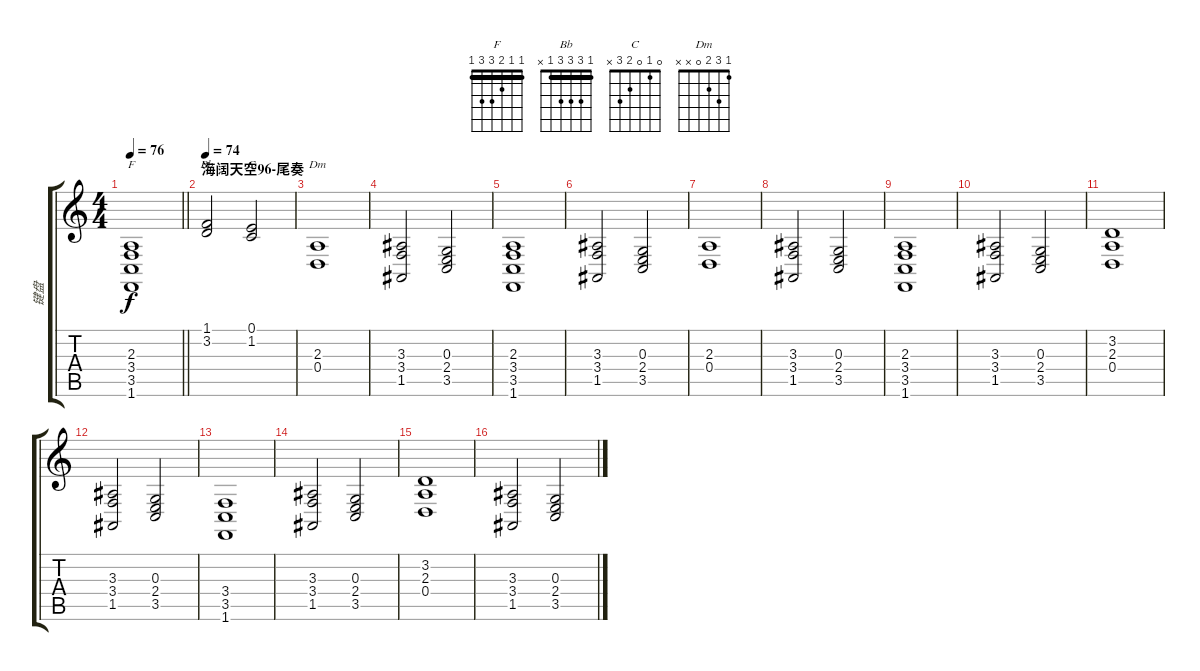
\track ("键盘" "键盘") {instrument stringensemble1}
\staff {score tabs}
\tuning (E4 B3 G3 D3 A2 E2) {hide}
\chord ("F" 1 1 2 3 3 1) {barre 1}
\chord ("Bb" 1 3 3 3 1 x) {barre 1}
\chord ("C" 0 1 0 2 3 x)
\chord ("Dm" 1 3 2 0 x x)
\ts (4 4)
\tempo 76
\clef g2
\barLineRight lightlight
\ks c
(2.3 3.4 3.5 1.6).1{ch "F" dy f} |
\section ("" "海阔天空96-尾奏")
\tempo 74
(1.1 3.2).2{ch "Bb"} (0.1 1.2).2{ch "C"} |
(2.3 0.4).1{ch "Dm"} |
(3.3 3.4 1.5).2 (0.3 2.4 3.5).2 |
(2.3 3.4 3.5 1.6).1 |
(3.3 3.4 1.5).2 (0.3 2.4 3.5).2 |
(2.3 0.4).1 |
(3.3 3.4 1.5).2 (0.3 2.4 3.5).2 |
(2.3 3.4 3.5 1.6).1 |
(3.3 3.4 1.5).2 (0.3 2.4 3.5).2 |
(3.2 2.3 0.4).1 |
(3.3 3.4 1.5).2 (0.3 2.4 3.5).2 |
(3.4 3.5 1.6).1 |
(3.3 3.4 1.5).2 (0.3 2.4 3.5).2 |
(3.2 2.3 0.4).1 |
(3.3 3.4 1.5).2 (0.3 2.4 3.5).2
